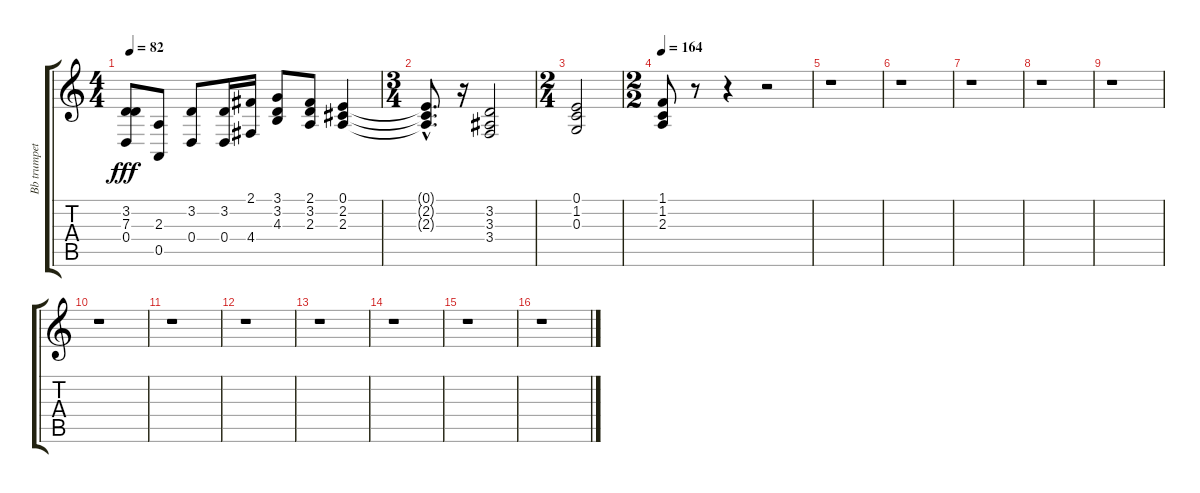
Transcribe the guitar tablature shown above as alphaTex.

\track ("Bb trumpet" "Bb trumpet") {instrument trumpet}
\staff {score tabs}
\tuning (E4 B3 G3 D3 A2 E2) {hide}
\ts (4 4)
\tempo 82
\clef g2
\ks c
(3.2 7.3 0.4).8{dy fff} (2.3 0.5).8 (3.2 0.4).8 (3.2 0.4).16 (2.1 4.4).16 (3.1 3.2 4.3).8 (2.1 3.2 2.3).8 (0.1 2.2 2.3).4 |
\ts (3 4)
(0.1{hac t} 2.2{hac t} 2.3{hac t}).8{d} r.16 (3.2 3.3 3.4).2 |
\ts (2 4)
(0.1 1.2 0.3).2 |
\ts (2 2)
\tempo 164
(1.1 1.2 2.3).8 r.8 r.4 r.2 |
r.1 |
r.1 |
r.1 |
r.1 |
r.1 |
r.1 |
r.1 |
r.1 |
r.1 |
r.1 |
r.1 |
r.1
